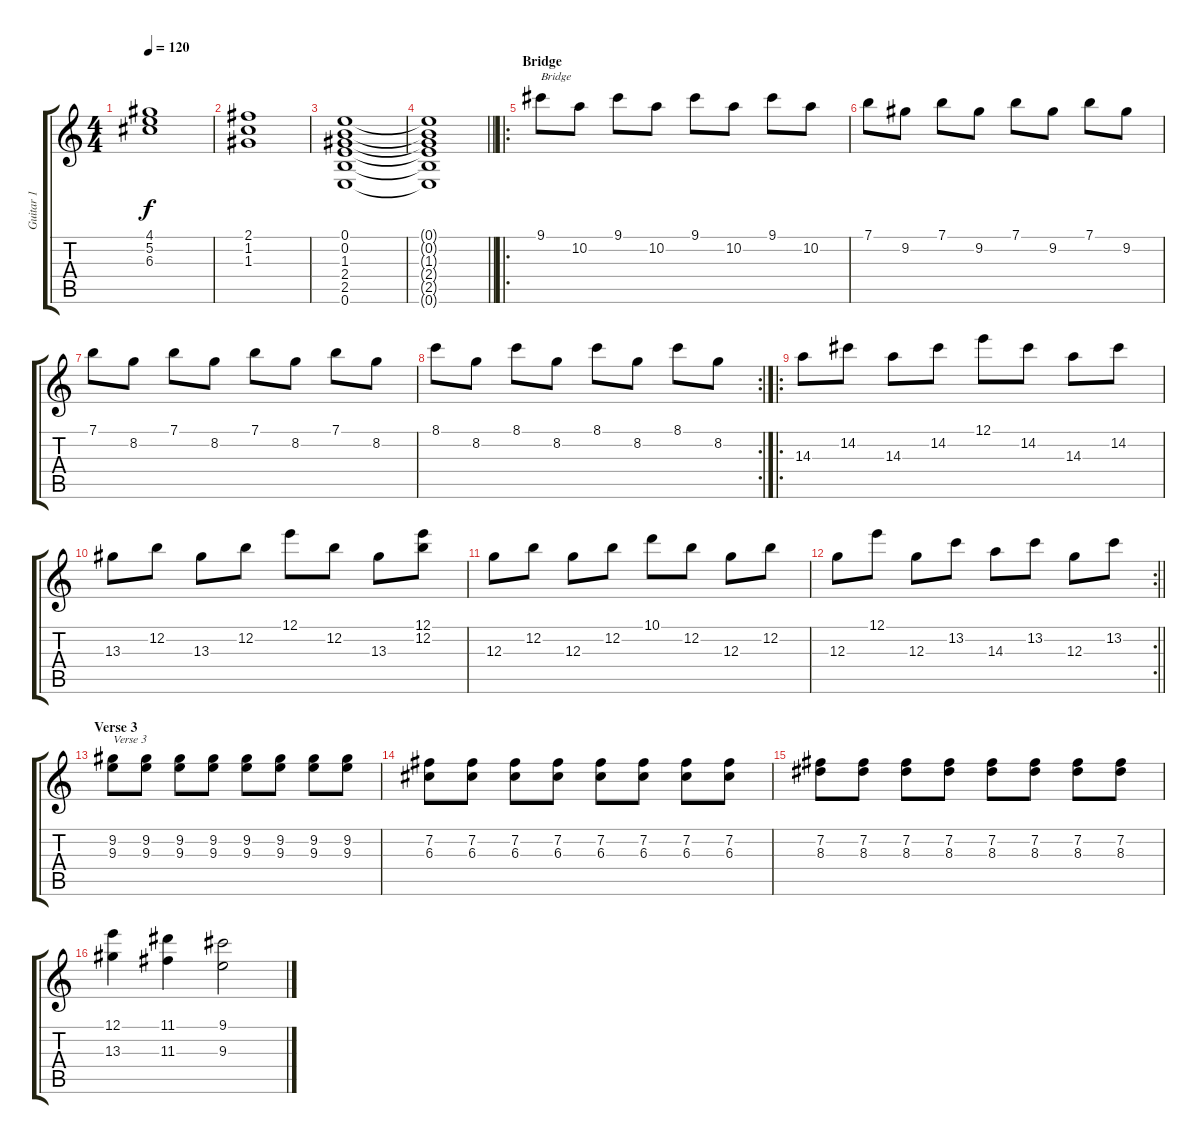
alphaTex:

\track ("Guitar 1" "Guitar 1") {instrument overdrivenguitar}
\staff {score tabs}
\tuning (E4 B3 G3 D3 A2 E2) {hide}
\ts (4 4)
\tempo 120
\clef g2
\ks c
(4.1 5.2 6.3).1{dy f} |
(2.1 1.2 1.3).1 |
(0.1 0.2 1.3 2.4 2.5 0.6).1 |
\barLineRight lightlight
(0.1{t} 0.2{t} 1.3{t} 2.4{t} 2.5{t} 0.6{t}).1 |
\ro
\section ("" "Bridge")
9.1.8{txt "Bridge"} 10.2.8 9.1.8 10.2.8 9.1.8 10.2.8 9.1.8 10.2.8 |
7.1.8 9.2.8 7.1.8 9.2.8 7.1.8 9.2.8 7.1.8 9.2.8 |
7.1.8 8.2.8 7.1.8 8.2.8 7.1.8 8.2.8 7.1.8 8.2.8 |
\rc 2
8.1.8 8.2.8 8.1.8 8.2.8 8.1.8 8.2.8 8.1.8 8.2.8 |
\ro
14.3.8 14.2.8 14.3.8 14.2.8 12.1.8 14.2.8 14.3.8 14.2.8 |
13.3.8 12.2.8 13.3.8 12.2.8 12.1.8 12.2.8 13.3.8 (12.1 12.2).8 |
12.3.8 12.2.8 12.3.8 12.2.8 10.1.8 12.2.8 12.3.8 12.2.8 |
\rc 2
\barLineRight lightlight
12.3.8 12.1.8 12.3.8 13.2.8 14.3.8 13.2.8 12.3.8 13.2.8 |
\section ("" "Verse 3")
(9.2 9.3).8{txt "Verse 3"} (9.2 9.3).8 (9.2 9.3).8 (9.2 9.3).8 (9.2 9.3).8 (9.2 9.3).8 (9.2 9.3).8 (9.2 9.3).8 |
(7.2 6.3).8 (7.2 6.3).8 (7.2 6.3).8 (7.2 6.3).8 (7.2 6.3).8 (7.2 6.3).8 (7.2 6.3).8 (7.2 6.3).8 |
(7.2 8.3).8 (7.2 8.3).8 (7.2 8.3).8 (7.2 8.3).8 (7.2 8.3).8 (7.2 8.3).8 (7.2 8.3).8 (7.2 8.3).8 |
(12.1 13.3).4 (11.1 11.3).4 (9.1 9.3).2
